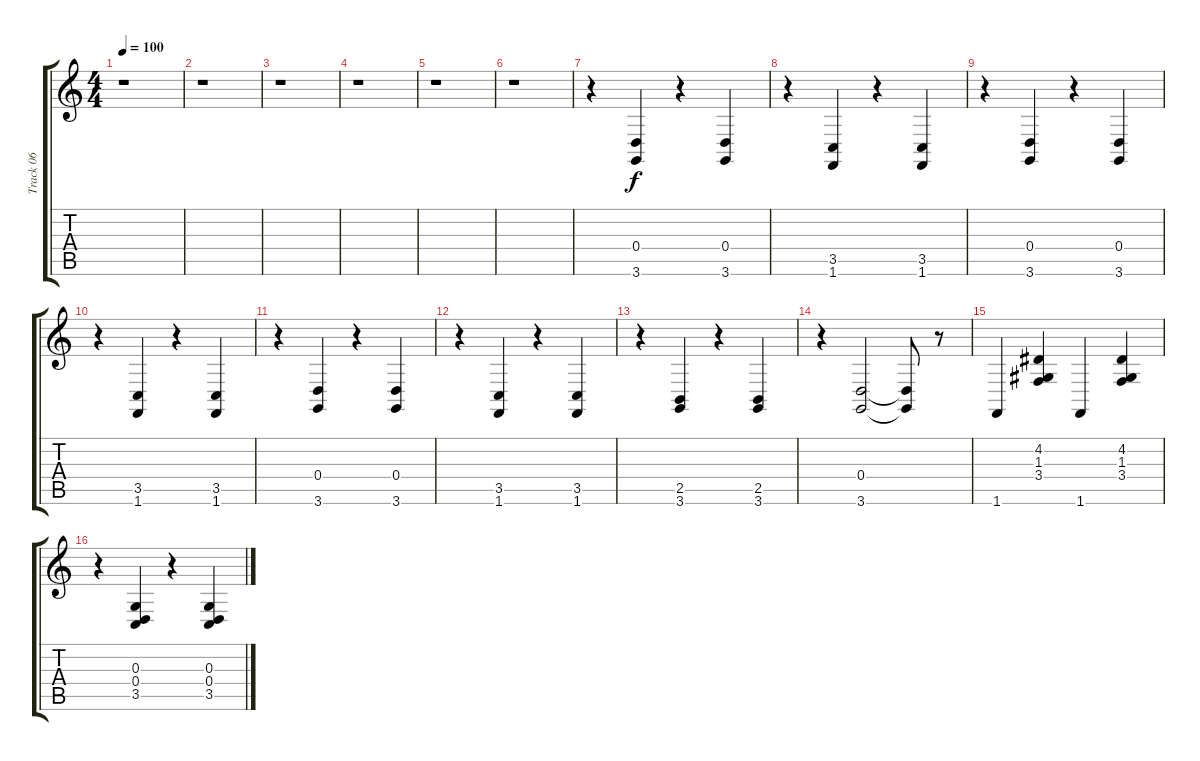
\track ("Track 06" "Track 06") {instrument acousticgrandpiano}
\staff {score tabs}
\tuning (E4 B3 G3 D3 A2 E2) {hide}
\ts (4 4)
\tempo 100
\clef g2
\ks c
r.1{dy f instrument acousticgrandpiano} |
r.1 |
r.1 |
r.1 |
r.1 |
r.1 |
r.4 (0.4 3.6).4 r.4 (0.4 3.6).4 |
r.4 (3.5 1.6).4 r.4 (3.5 1.6).4 |
r.4 (0.4 3.6).4 r.4 (0.4 3.6).4 |
r.4 (3.5 1.6).4 r.4 (3.5 1.6).4 |
r.4 (0.4 3.6).4 r.4 (0.4 3.6).4 |
r.4 (3.5 1.6).4 r.4 (3.5 1.6).4 |
r.4 (2.5 3.6).4 r.4 (2.5 3.6).4 |
r.4 (0.4 3.6).2 (0.4{t} 3.6{t}).8 r.8 |
1.6.4 (4.2 1.3 3.4).4 1.6.4 (4.2 1.3 3.4).4 |
r.4 (0.3 0.4 3.5).4 r.4 (0.3 0.4 3.5).4
